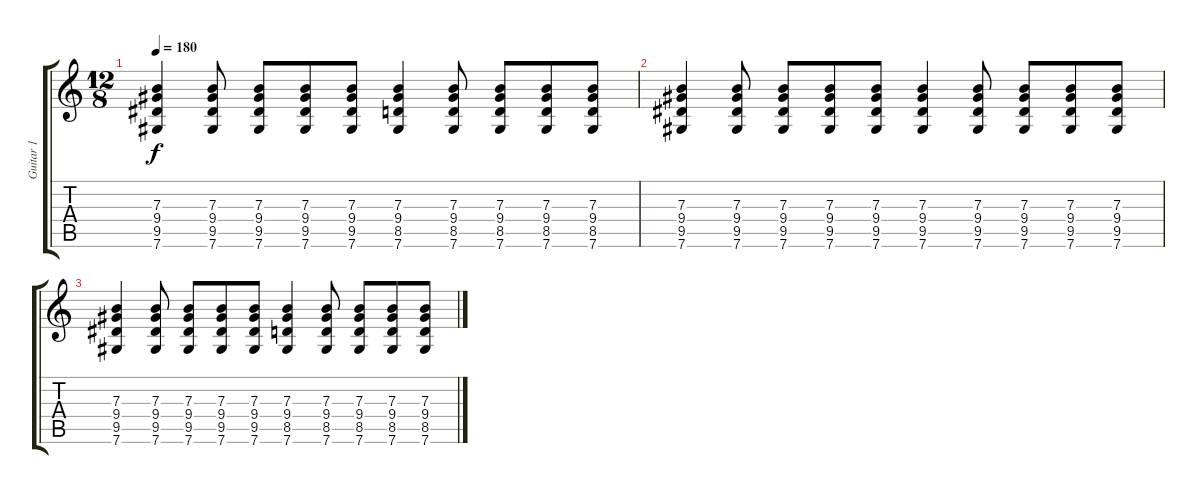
\track ("Guitar 1" "Guitar 1") {instrument distortionguitar}
\staff {score tabs}
\tuning (Db4 Ab3 E3 B2 Gb2 Db2) {hide}
\ts (12 8)
\tempo 180
\clef g2
\ks c
(7.3 9.4 9.5 7.6).4{dy f} (7.3 9.4 9.5 7.6).8 (7.3 9.4 9.5 7.6).8 (7.3 9.4 9.5 7.6).8 (7.3 9.4 9.5 7.6).8 (7.3 9.4 8.5 7.6).4 (7.3 9.4 8.5 7.6).8 (7.3 9.4 8.5 7.6).8 (7.3 9.4 8.5 7.6).8 (7.3 9.4 8.5 7.6).8 |
(7.3 9.4 9.5 7.6).4 (7.3 9.4 9.5 7.6).8 (7.3 9.4 9.5 7.6).8 (7.3 9.4 9.5 7.6).8 (7.3 9.4 9.5 7.6).8 (7.3 9.4 9.5 7.6).4 (7.3 9.4 9.5 7.6).8 (7.3 9.4 9.5 7.6).8 (7.3 9.4 9.5 7.6).8 (7.3 9.4 9.5 7.6).8 |
(7.3 9.4 9.5 7.6).4 (7.3 9.4 9.5 7.6).8 (7.3 9.4 9.5 7.6).8 (7.3 9.4 9.5 7.6).8 (7.3 9.4 9.5 7.6).8 (7.3 9.4 8.5 7.6).4 (7.3 9.4 8.5 7.6).8 (7.3 9.4 8.5 7.6).8 (7.3 9.4 8.5 7.6).8 (7.3 9.4 8.5 7.6).8
